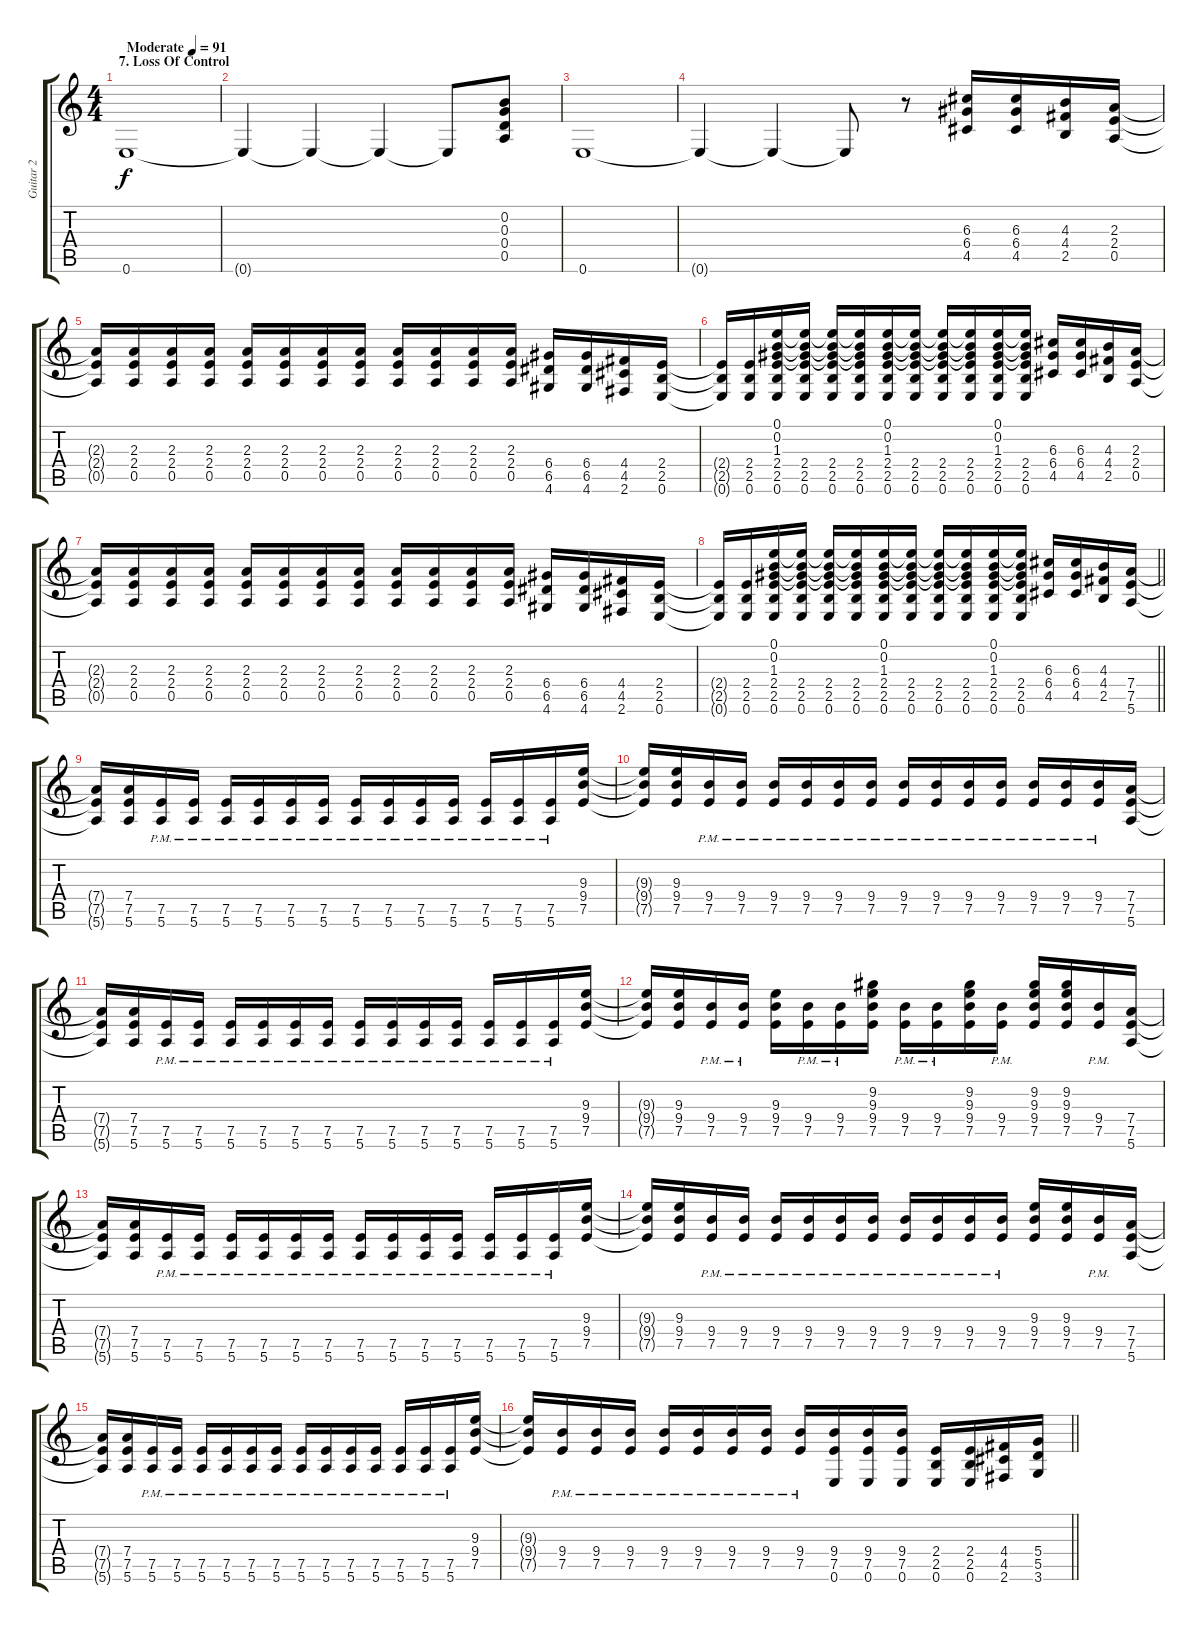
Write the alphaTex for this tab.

\track ("Guitar 2" "Guitar 2") {instrument overdrivenguitar}
\staff {score tabs}
\tuning (E4 B3 G3 D3 A2 E2) {hide}
\ts (4 4)
\section ("" "7. Loss Of Control")
\tempo (91 "Moderate")
\clef g2
\ks c
0.6.1{dy f instrument overdrivenguitar} |
0.6{t}.4 0.6{t}.4 0.6{t}.4 0.6{t}.8 (0.2 0.3 0.4 0.5).8 |
0.6.1 |
0.6{t}.4 0.6{t}.4 0.6{t}.8 r.8 (6.3 6.4 4.5).16 (6.3 6.4 4.5).16 (4.3 4.4 2.5).16 (2.3 2.4 0.5).16 |
(2.3{t} 2.4{t} 0.5{t}).16 (2.3 2.4 0.5).16 (2.3 2.4 0.5).16 (2.3 2.4 0.5).16 (2.3 2.4 0.5).16 (2.3 2.4 0.5).16 (2.3 2.4 0.5).16 (2.3 2.4 0.5).16 (2.3 2.4 0.5).16 (2.3 2.4 0.5).16 (2.3 2.4 0.5).16 (2.3 2.4 0.5).16 (6.4 6.5 4.6).16 (6.4 6.5 4.6).16 (4.4 4.5 2.6).16 (2.4 2.5 0.6).16 |
(2.4{t} 2.5{t} 0.6{t}).16 (2.4 2.5 0.6).16 (0.1 0.2 1.3 2.4 2.5 0.6).16 (0.1{t} 0.2{t} 1.3{t} 2.4 2.5 0.6).16 (0.1{t} 0.2{t} 1.3{t} 2.4 2.5 0.6).16 (0.1{t} 0.2{t} 1.3{t} 2.4 2.5 0.6).16 (0.1 0.2 1.3 2.4 2.5 0.6).16 (0.1{t} 0.2{t} 1.3{t} 2.4 2.5 0.6).16 (0.1{t} 0.2{t} 1.3{t} 2.4 2.5 0.6).16 (0.1{t} 0.2{t} 1.3{t} 2.4 2.5 0.6).16 (0.1 0.2 1.3 2.4 2.5 0.6).16 (0.1{t} 0.2{t} 1.3{t} 2.4 2.5 0.6).16 (6.3 6.4 4.5).16 (6.3 6.4 4.5).16 (4.3 4.4 2.5).16 (2.3 2.4 0.5).16 |
(2.3{t} 2.4{t} 0.5{t}).16 (2.3 2.4 0.5).16 (2.3 2.4 0.5).16 (2.3 2.4 0.5).16 (2.3 2.4 0.5).16 (2.3 2.4 0.5).16 (2.3 2.4 0.5).16 (2.3 2.4 0.5).16 (2.3 2.4 0.5).16 (2.3 2.4 0.5).16 (2.3 2.4 0.5).16 (2.3 2.4 0.5).16 (6.4 6.5 4.6).16 (6.4 6.5 4.6).16 (4.4 4.5 2.6).16 (2.4 2.5 0.6).16 |
\barLineRight lightlight
(2.4{t} 2.5{t} 0.6{t}).16 (2.4 2.5 0.6).16 (0.1 0.2 1.3 2.4 2.5 0.6).16 (0.1{t} 0.2{t} 1.3{t} 2.4 2.5 0.6).16 (0.1{t} 0.2{t} 1.3{t} 2.4 2.5 0.6).16 (0.1{t} 0.2{t} 1.3{t} 2.4 2.5 0.6).16 (0.1 0.2 1.3 2.4 2.5 0.6).16 (0.1{t} 0.2{t} 1.3{t} 2.4 2.5 0.6).16 (0.1{t} 0.2{t} 1.3{t} 2.4 2.5 0.6).16 (0.1{t} 0.2{t} 1.3{t} 2.4 2.5 0.6).16 (0.1 0.2 1.3 2.4 2.5 0.6).16 (0.1{t} 0.2{t} 1.3{t} 2.4 2.5 0.6).16 (6.3 6.4 4.5).16 (6.3 6.4 4.5).16 (4.3 4.4 2.5).16 (7.4 7.5 5.6).16 |
(7.4{t} 7.5{t} 5.6{t}).16 (7.4 7.5 5.6).16 (7.5{pm} 5.6{pm}).16 (7.5{pm} 5.6{pm}).16 (7.5{pm} 5.6{pm}).16 (7.5{pm} 5.6{pm}).16 (7.5{pm} 5.6{pm}).16 (7.5{pm} 5.6{pm}).16 (7.5{pm} 5.6{pm}).16 (7.5{pm} 5.6{pm}).16 (7.5{pm} 5.6{pm}).16 (7.5{pm} 5.6{pm}).16 (7.5{pm} 5.6{pm}).16 (7.5{pm} 5.6{pm}).16 (7.5{pm} 5.6{pm}).16 (9.3 9.4 7.5).16 |
(9.3{t} 9.4{t} 7.5{t}).16 (9.3 9.4 7.5).16 (9.4{pm} 7.5{pm}).16 (9.4{pm} 7.5{pm}).16 (9.4{pm} 7.5{pm}).16 (9.4{pm} 7.5{pm}).16 (9.4{pm} 7.5{pm}).16 (9.4{pm} 7.5{pm}).16 (9.4{pm} 7.5{pm}).16 (9.4{pm} 7.5{pm}).16 (9.4{pm} 7.5{pm}).16 (9.4{pm} 7.5{pm}).16 (9.4{pm} 7.5{pm}).16 (9.4{pm} 7.5{pm}).16 (9.4{pm} 7.5{pm}).16 (7.4 7.5 5.6).16 |
(7.4{t} 7.5{t} 5.6{t}).16 (7.4 7.5 5.6).16 (7.5{pm} 5.6{pm}).16 (7.5{pm} 5.6{pm}).16 (7.5{pm} 5.6{pm}).16 (7.5{pm} 5.6{pm}).16 (7.5{pm} 5.6{pm}).16 (7.5{pm} 5.6{pm}).16 (7.5{pm} 5.6{pm}).16 (7.5{pm} 5.6{pm}).16 (7.5{pm} 5.6{pm}).16 (7.5{pm} 5.6{pm}).16 (7.5{pm} 5.6{pm}).16 (7.5{pm} 5.6{pm}).16 (7.5{pm} 5.6{pm}).16 (9.3 9.4 7.5).16 |
(9.3{t} 9.4{t} 7.5{t}).16 (9.3 9.4 7.5).16 (9.4{pm} 7.5{pm}).16 (9.4{pm} 7.5{pm}).16 (9.3 9.4 7.5).16 (9.4{pm} 7.5{pm}).16 (9.4{pm} 7.5{pm}).16 (9.2 9.3 9.4 7.5).16 (9.4{pm} 7.5{pm}).16 (9.4{pm} 7.5{pm}).16 (9.2 9.3 9.4 7.5).16 (9.4{pm} 7.5{pm}).16 (9.2 9.3 9.4 7.5).16 (9.2 9.3 9.4 7.5).16 (9.4{pm} 7.5{pm}).16 (7.4 7.5 5.6).16 |
(7.4{t} 7.5{t} 5.6{t}).16 (7.4 7.5 5.6).16 (7.5{pm} 5.6{pm}).16 (7.5{pm} 5.6{pm}).16 (7.5{pm} 5.6{pm}).16 (7.5{pm} 5.6{pm}).16 (7.5{pm} 5.6{pm}).16 (7.5{pm} 5.6{pm}).16 (7.5{pm} 5.6{pm}).16 (7.5{pm} 5.6{pm}).16 (7.5{pm} 5.6{pm}).16 (7.5{pm} 5.6{pm}).16 (7.5{pm} 5.6{pm}).16 (7.5{pm} 5.6{pm}).16 (7.5{pm} 5.6{pm}).16 (9.3 9.4 7.5).16 |
(9.3{t} 9.4{t} 7.5{t}).16 (9.3 9.4 7.5).16 (9.4{pm} 7.5{pm}).16 (9.4{pm} 7.5{pm}).16 (9.4{pm} 7.5{pm}).16 (9.4{pm} 7.5{pm}).16 (9.4{pm} 7.5{pm}).16 (9.4{pm} 7.5{pm}).16 (9.4{pm} 7.5{pm}).16 (9.4{pm} 7.5{pm}).16 (9.4{pm} 7.5{pm}).16 (9.4{pm} 7.5{pm}).16 (9.3 9.4 7.5).16 (9.3 9.4 7.5).16 (9.4{pm} 7.5{pm}).16 (7.4 7.5 5.6).16 |
(7.4{t} 7.5{t} 5.6{t}).16 (7.4 7.5 5.6).16 (7.5{pm} 5.6{pm}).16 (7.5{pm} 5.6{pm}).16 (7.5{pm} 5.6{pm}).16 (7.5{pm} 5.6{pm}).16 (7.5{pm} 5.6{pm}).16 (7.5{pm} 5.6{pm}).16 (7.5{pm} 5.6{pm}).16 (7.5{pm} 5.6{pm}).16 (7.5{pm} 5.6{pm}).16 (7.5{pm} 5.6{pm}).16 (7.5{pm} 5.6{pm}).16 (7.5{pm} 5.6{pm}).16 (7.5{pm} 5.6{pm}).16 (9.3 9.4 7.5).16 |
\barLineRight lightlight
(9.3{t} 9.4{t} 7.5{t}).16 (9.4{pm} 7.5{pm}).16 (9.4{pm} 7.5{pm}).16 (9.4{pm} 7.5{pm}).16 (9.4{pm} 7.5{pm}).16 (9.4{pm} 7.5{pm}).16 (9.4{pm} 7.5{pm}).16 (9.4{pm} 7.5{pm}).16 (9.4{pm} 7.5{pm}).16 (9.4 7.5 0.6).16 (9.4 7.5 0.6).16 (9.4 7.5 0.6).16 (2.4 2.5 0.6).16 (2.4 2.5 0.6).16 (4.4 4.5 2.6).16 (5.4 5.5 3.6).16
